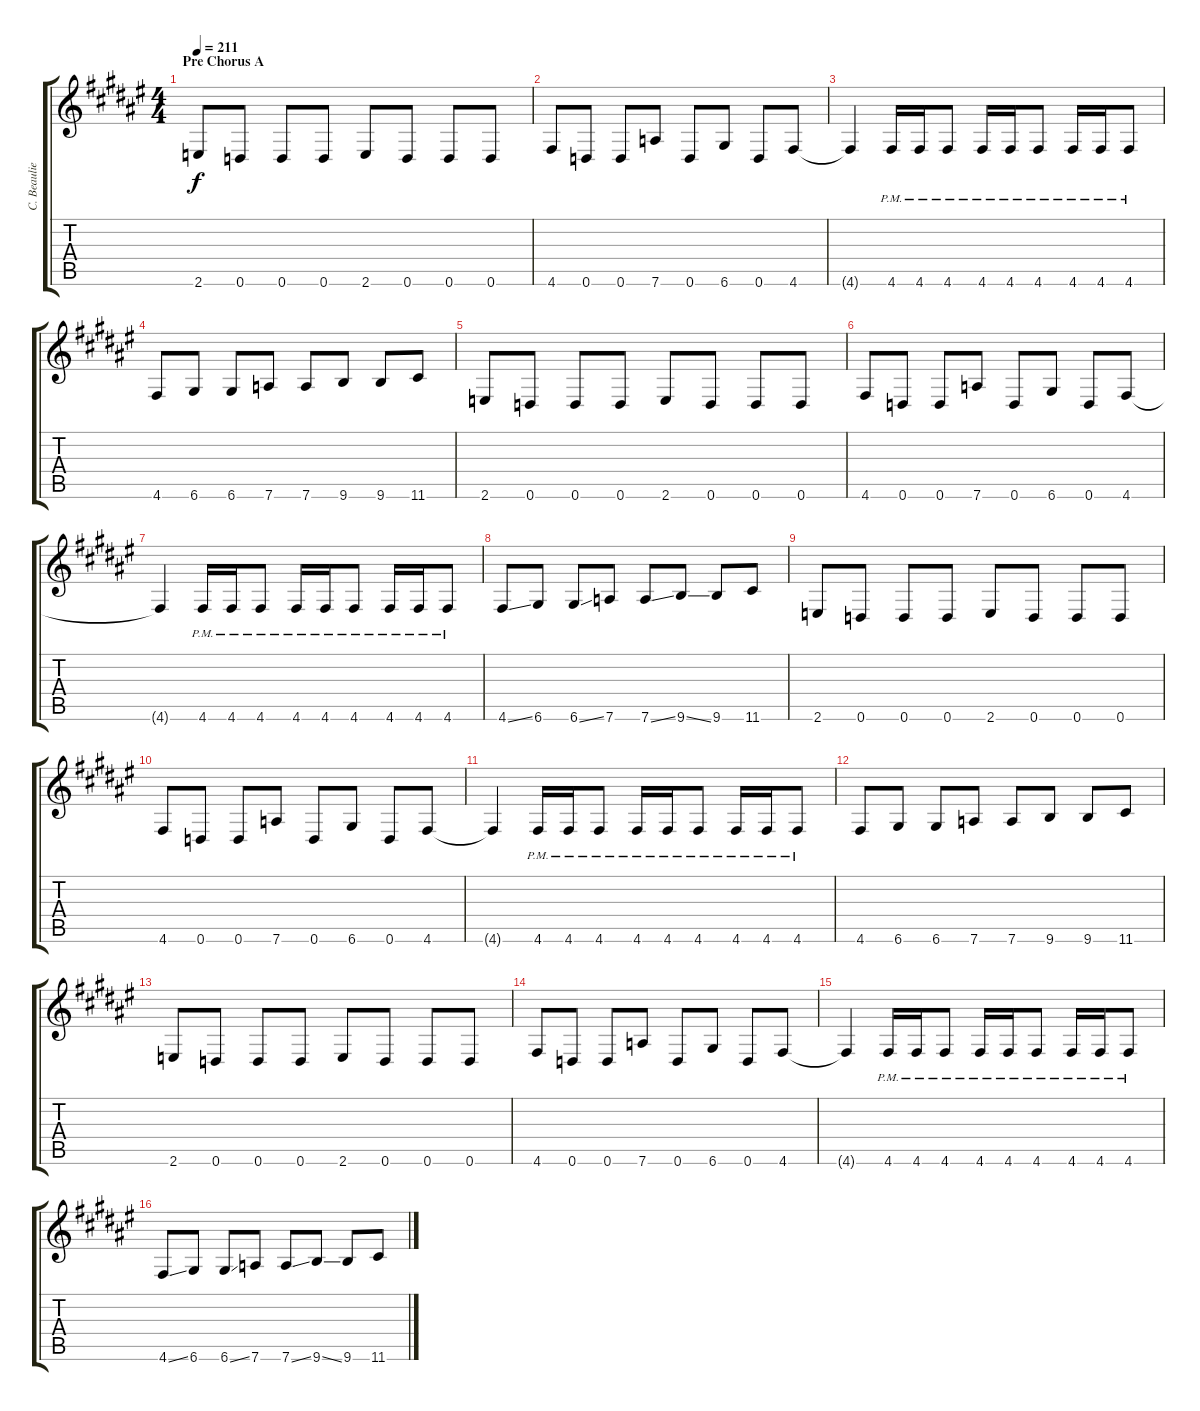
\track ("C. Beaulieu" "C. Beaulie") {instrument distortionguitar}
\staff {score tabs}
\tuning (E4 B3 G3 D3 A2 D2) {hide}
\ts (4 4)
\section ("" "Pre Chorus A")
\tempo 211
\clef g2
\ks d#minor
2.6.8{dy f} 0.6.8 0.6.8 0.6.8 2.6.8 0.6.8 0.6.8 0.6.8 |
4.6.8 0.6.8 0.6.8 7.6.8 0.6.8 6.6.8 0.6.8 4.6.8 |
4.6{t}.4 4.6{pm}.16 4.6{pm}.16 4.6{pm}.8 4.6{pm}.16 4.6{pm}.16 4.6{pm}.8 4.6{pm}.16 4.6{pm}.16 4.6{pm}.8 |
4.6.8 6.6.8 6.6.8 7.6.8 7.6.8 9.6.8 9.6.8 11.6.8 |
2.6.8 0.6.8 0.6.8 0.6.8 2.6.8 0.6.8 0.6.8 0.6.8 |
4.6.8 0.6.8 0.6.8 7.6.8 0.6.8 6.6.8 0.6.8 4.6.8 |
4.6{t}.4 4.6{pm}.16 4.6{pm}.16 4.6{pm}.8 4.6{pm}.16 4.6{pm}.16 4.6{pm}.8 4.6{pm}.16 4.6{pm}.16 4.6{pm}.8 |
4.6{ss}.8 6.6.8 6.6{ss}.8 7.6.8 7.6{ss}.8 9.6{ss}.8 9.6.8 11.6.8 |
2.6.8 0.6.8 0.6.8 0.6.8 2.6.8 0.6.8 0.6.8 0.6.8 |
4.6.8 0.6.8 0.6.8 7.6.8 0.6.8 6.6.8 0.6.8 4.6.8 |
4.6{t}.4 4.6{pm}.16 4.6{pm}.16 4.6{pm}.8 4.6{pm}.16 4.6{pm}.16 4.6{pm}.8 4.6{pm}.16 4.6{pm}.16 4.6{pm}.8 |
4.6.8 6.6.8 6.6.8 7.6.8 7.6.8 9.6.8 9.6.8 11.6.8 |
2.6.8 0.6.8 0.6.8 0.6.8 2.6.8 0.6.8 0.6.8 0.6.8 |
4.6.8 0.6.8 0.6.8 7.6.8 0.6.8 6.6.8 0.6.8 4.6.8 |
4.6{t}.4 4.6{pm}.16 4.6{pm}.16 4.6{pm}.8 4.6{pm}.16 4.6{pm}.16 4.6{pm}.8 4.6{pm}.16 4.6{pm}.16 4.6{pm}.8 |
4.6{ss}.8 6.6.8 6.6{ss}.8 7.6.8 7.6{ss}.8 9.6{ss}.8 9.6.8 11.6.8
